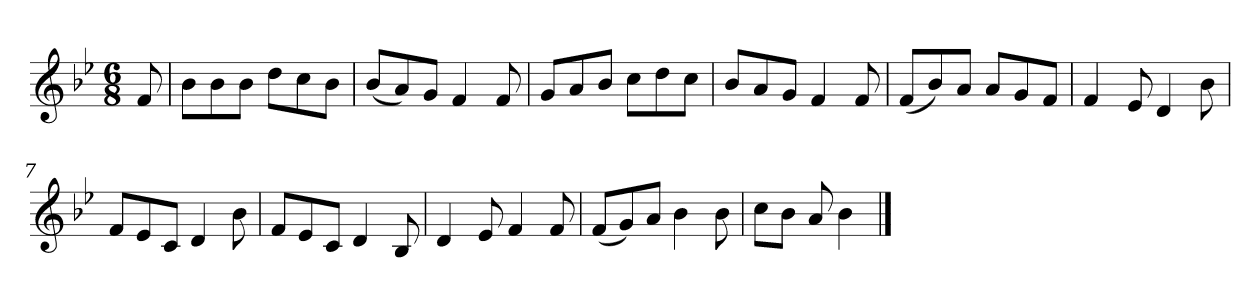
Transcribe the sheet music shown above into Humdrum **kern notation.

**kern
*part1
*staff1
*k[b-e-]
*M6/8
*MM120
=
8f
=1
8b-L
8b-
8b-J
8ddL
8cc
8b-J
=2
(8b-L
8a)
8gJ
4f
8f
=3
8gL
8a
8b-J
8ccL
8dd
8ccJ
=4
8b-L
8a
8gJ
4f
8f
=5
(8fL
8b-)
8aJ
8aL
8g
8fJ
=6
4f
8e-
4d
8b-
=7
8fL
8e-
8cJ
4d
8b-
=8
8fL
8e-
8cJ
4d
8B-
=9
4d
8e-
4f
8f
=10
(8fL
8g)
8aJ
4b-
8b-
=11
8ccL
8b-J
8a
4b-
==
*-
